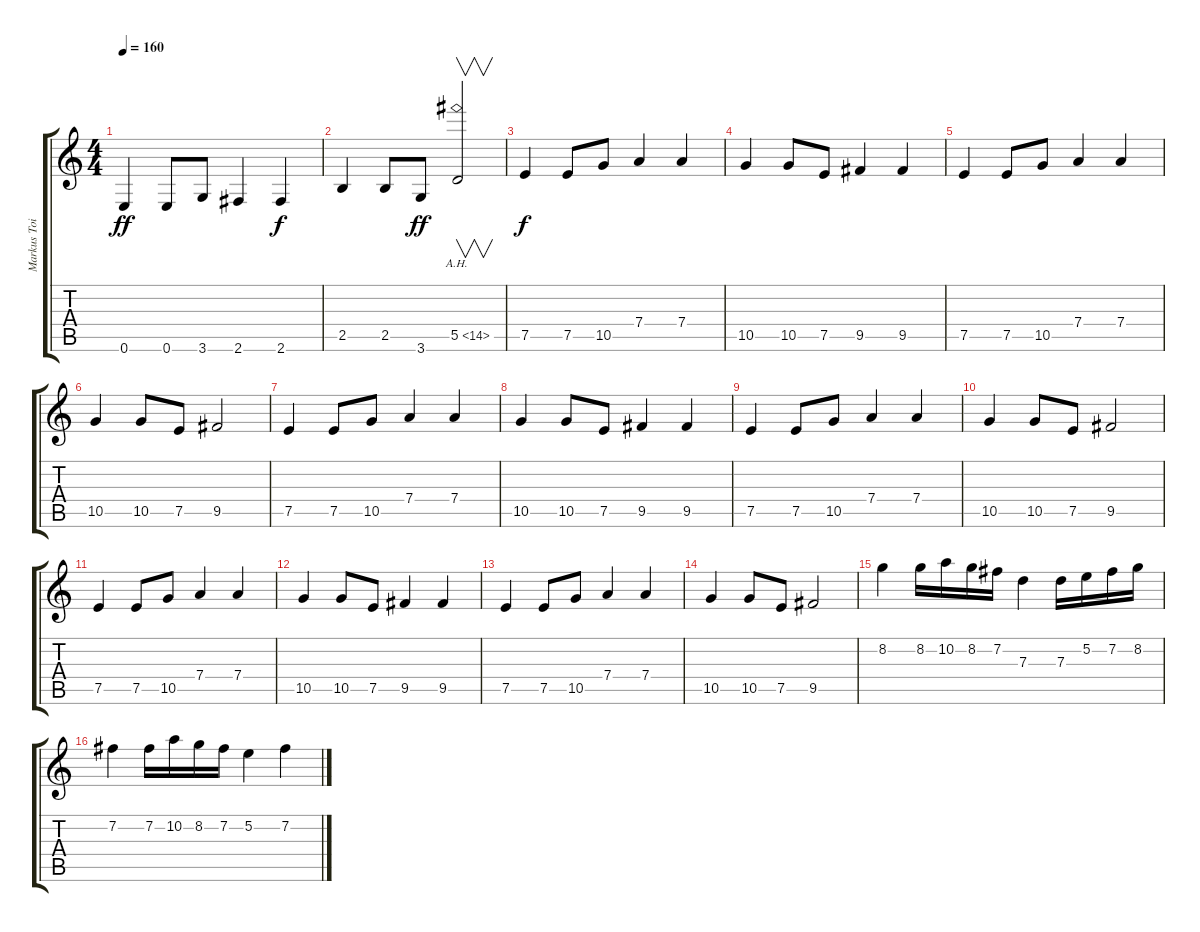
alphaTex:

\track ("Markus Toivonen" "Markus Toi") {instrument distortionguitar}
\staff {score tabs}
\tuning (E4 B3 G3 D3 A2 E2) {hide}
\ts (4 4)
\tempo 160
\clef g2
\ks c
0.6.4{dy ff} 0.6.8 3.6.8 2.6.4 2.6.4{dy f} |
2.5.4 2.5.8 3.6.8{dy ff} 5.5{ah 9}.2{v instrument guitarharmonics} |
7.5.4{dy f instrument distortionguitar} 7.5.8 10.5.8 7.4.4 7.4.4 |
10.5.4 10.5.8 7.5.8 9.5.4 9.5.4 |
7.5.4 7.5.8 10.5.8 7.4.4 7.4.4 |
10.5.4 10.5.8 7.5.8 9.5.2 |
7.5.4 7.5.8 10.5.8 7.4.4 7.4.4 |
10.5.4 10.5.8 7.5.8 9.5.4 9.5.4 |
7.5.4 7.5.8 10.5.8 7.4.4 7.4.4 |
10.5.4 10.5.8 7.5.8 9.5.2 |
7.5.4 7.5.8 10.5.8 7.4.4 7.4.4 |
10.5.4 10.5.8 7.5.8 9.5.4 9.5.4 |
7.5.4 7.5.8 10.5.8 7.4.4 7.4.4 |
10.5.4 10.5.8 7.5.8 9.5.2 |
8.2.4 8.2.16 10.2.16 8.2.16 7.2.16 7.3.4 7.3.16 5.2.16 7.2.16 8.2.16 |
7.2.4 7.2.16 10.2.16 8.2.16 7.2.16 5.2.4 7.2.4
